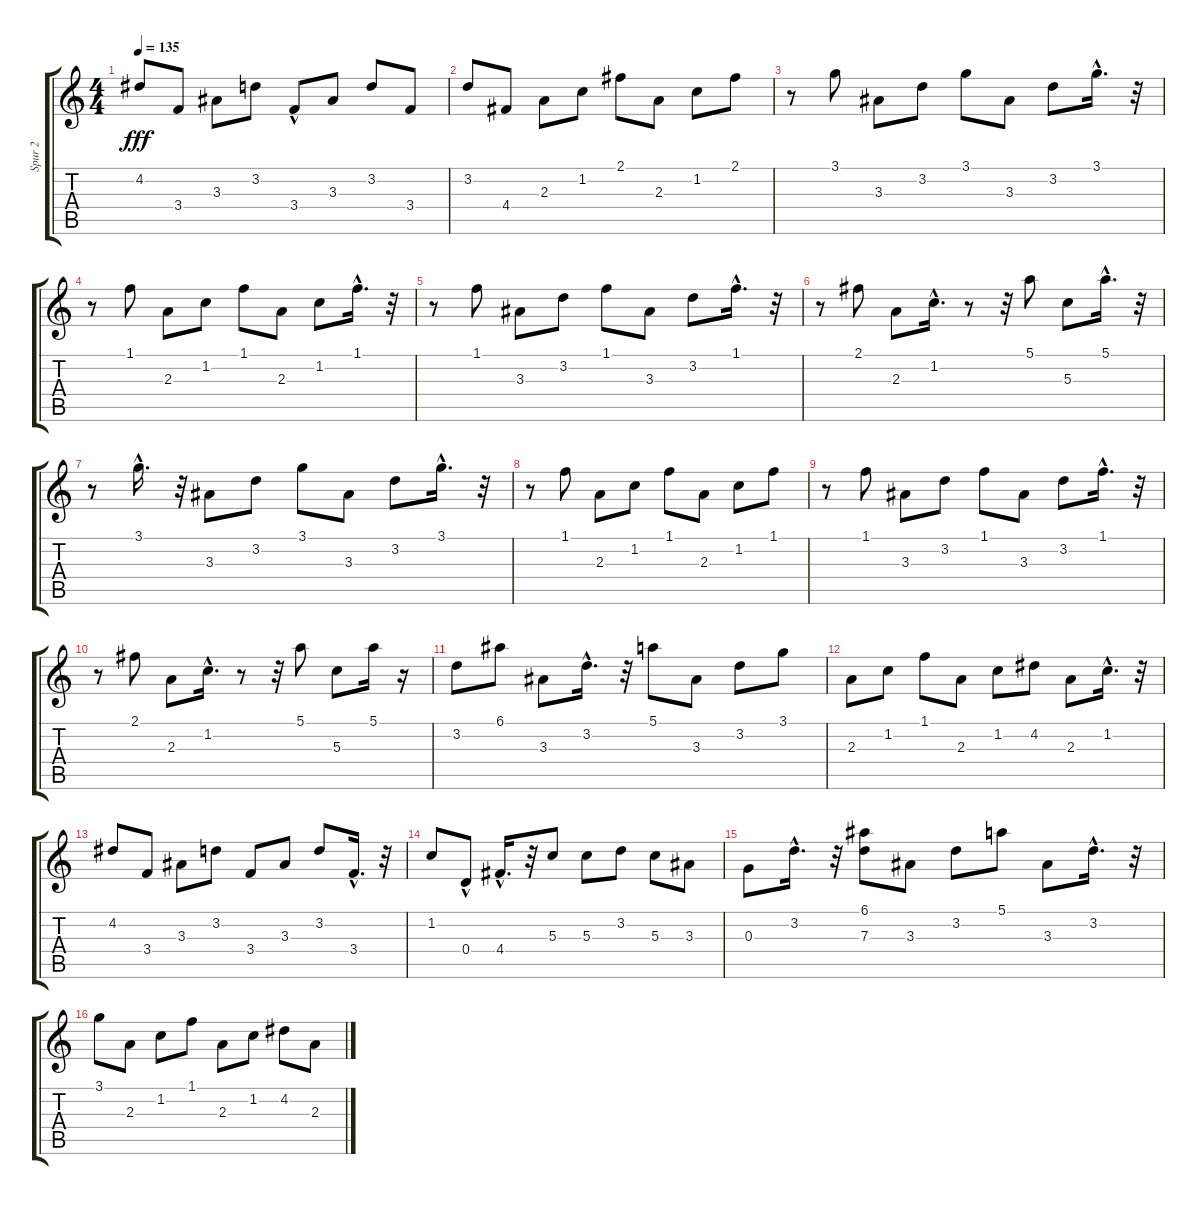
\track ("Spur 2" "Spur 2") {instrument electricguitarclean}
\staff {score tabs}
\tuning (E4 B3 G3 D3 A2 E2) {hide}
\ts (4 4)
\tempo 135
\clef g2
\ks c
4.2.8{dy fff} 3.4.8 3.3.8 3.2.8 3.4{hac}.8 3.3.8 3.2.8 3.4.8 |
3.2.8 4.4.8 2.3.8 1.2.8 2.1.8 2.3.8 1.2.8 2.1.8 |
r.8 3.1.8 3.3.8 3.2.8 3.1.8 3.3.8 3.2.8 3.1{hac}.16{d} r.32 |
r.8 1.1.8 2.3.8 1.2.8 1.1.8 2.3.8 1.2.8 1.1{hac}.16{d} r.32 |
r.8 1.1.8 3.3.8 3.2.8 1.1.8 3.3.8 3.2.8 1.1{hac}.16{d} r.32 |
r.8 2.1.8 2.3.8 1.2{hac}.16{d} r.8 r.32 5.1.8 5.3.8 5.1{hac}.16{d} r.32 |
r.8 3.1{hac}.16{d} r.32 3.3.8 3.2.8 3.1.8 3.3.8 3.2.8 3.1{hac}.16{d} r.32 |
r.8 1.1.8 2.3.8 1.2.8 1.1.8 2.3.8 1.2.8 1.1.8 |
r.8 1.1.8 3.3.8 3.2.8 1.1.8 3.3.8 3.2.8 1.1{hac}.16{d} r.32 |
r.8 2.1.8 2.3.8 1.2{hac}.16{d} r.8 r.32 5.1.8 5.3.8 5.1.16 r.16 |
3.2.8 6.1.8 3.3.8 3.2{hac}.16{d} r.32 5.1.8 3.3.8 3.2.8 3.1.8 |
2.3.8 1.2.8 1.1.8 2.3.8 1.2.8 4.2.8 2.3.8 1.2{hac}.16{d} r.32 |
4.2.8 3.4.8 3.3.8 3.2.8 3.4.8 3.3.8 3.2.8 3.4{hac}.16{d} r.32 |
1.2.8 0.4{hac}.8 4.4{hac}.16{d} r.32 5.3.8 5.3.8 3.2.8 5.3.8 3.3.8 |
0.3.8 3.2{hac}.16{d} r.32 (6.1 7.3).8 3.3.8 3.2.8 5.1.8 3.3.8 3.2{hac}.16{d} r.32 |
3.1.8 2.3.8 1.2.8 1.1.8 2.3.8 1.2.8 4.2.8 2.3.8
